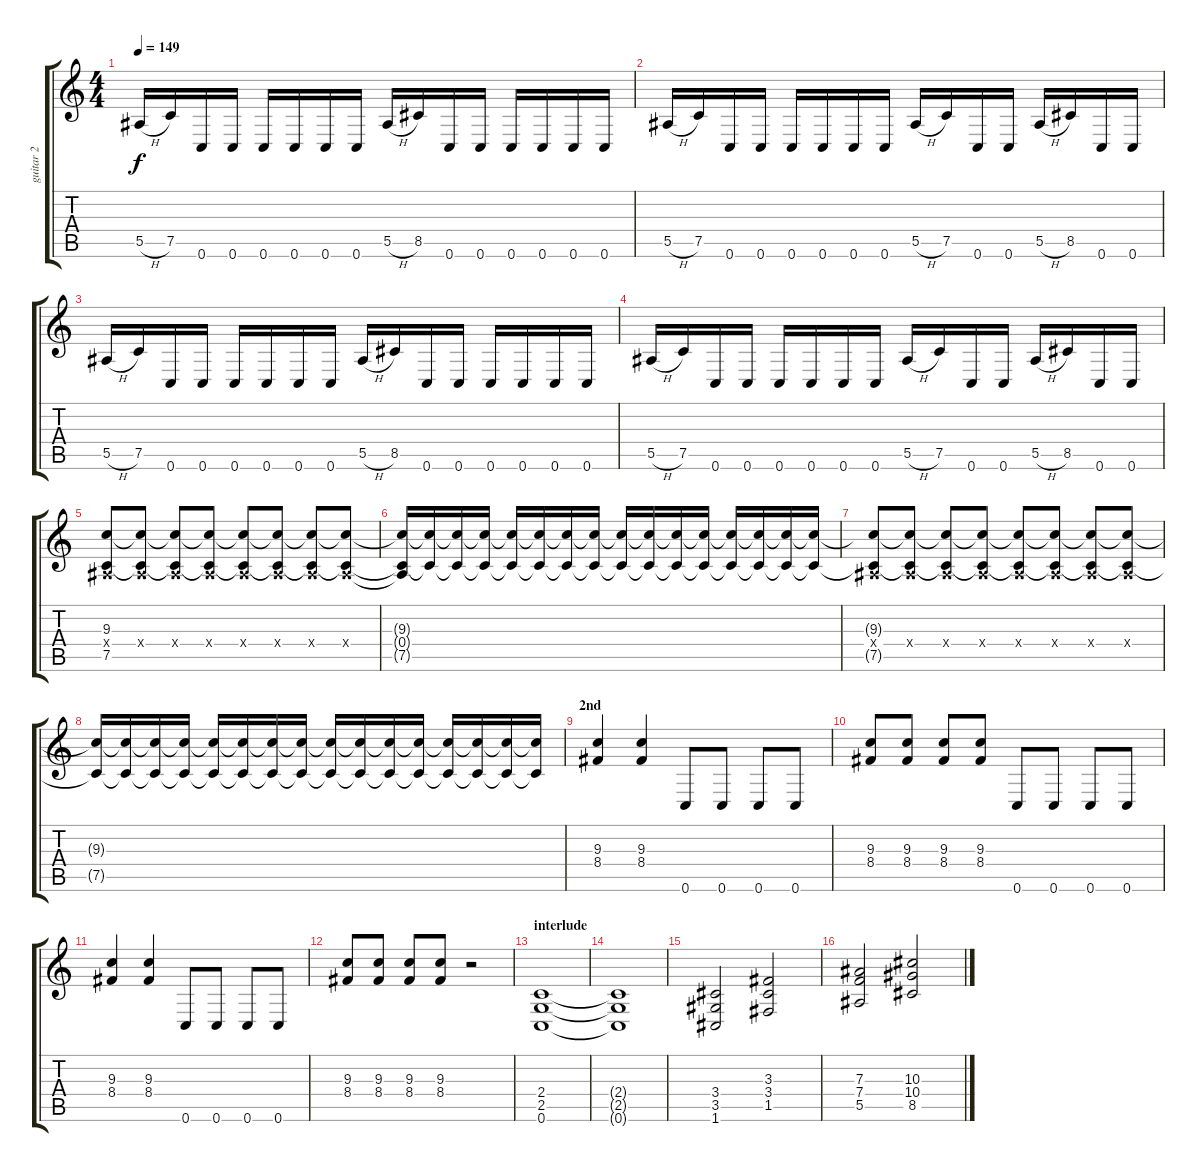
\track ("guitar 2" "guitar 2") {instrument distortionguitar}
\staff {score tabs}
\tuning (C4 G3 Eb3 Bb2 F2 C2) {hide}
\ts (4 4)
\tempo 149
\clef g2
\ks c
5.5{h}.16{dy f} 7.5.16 0.6.16 0.6.16 0.6.16 0.6.16 0.6.16 0.6.16 5.5{h}.16 8.5.16 0.6.16 0.6.16 0.6.16 0.6.16 0.6.16 0.6.16 |
5.5{h}.16 7.5.16 0.6.16 0.6.16 0.6.16 0.6.16 0.6.16 0.6.16 5.5{h}.16 7.5.16 0.6.16 0.6.16 5.5{h}.16 8.5.16 0.6.16 0.6.16 |
5.5{h}.16 7.5.16 0.6.16 0.6.16 0.6.16 0.6.16 0.6.16 0.6.16 5.5{h}.16 8.5.16 0.6.16 0.6.16 0.6.16 0.6.16 0.6.16 0.6.16 |
5.5{h}.16 7.5.16 0.6.16 0.6.16 0.6.16 0.6.16 0.6.16 0.6.16 5.5{h}.16 7.5.16 0.6.16 0.6.16 5.5{h}.16 8.5.16 0.6.16 0.6.16 |
(9.3 0.4{x} 7.5).8 (9.3{t} 0.4{x} 7.5{t}).8 (9.3{t} 0.4{x} 7.5{t}).8 (9.3{t} 0.4{x} 7.5{t}).8 (9.3{t} 0.4{x} 7.5{t}).8 (9.3{t} 0.4{x} 7.5{t}).8 (9.3{t} 0.4{x} 7.5{t}).8 (9.3{t} 0.4{x} 7.5{t}).8 |
(9.3{t} 0.4{t} 7.5{t}).16 (9.3{t} 7.5{t}).16 (9.3{t} 7.5{t}).16 (9.3{t} 7.5{t}).16 (9.3{t} 7.5{t}).16 (9.3{t} 7.5{t}).16 (9.3{t} 7.5{t}).16 (9.3{t} 7.5{t}).16 (9.3{t} 7.5{t}).16 (9.3{t} 7.5{t}).16 (9.3{t} 7.5{t}).16 (9.3{t} 7.5{t}).16 (9.3{t} 7.5{t}).16 (9.3{t} 7.5{t}).16 (9.3{t} 7.5{t}).16 (9.3{t} 7.5{t}).16 |
(9.3{t} 0.4{x} 7.5{t}).8 (9.3{t} 0.4{x} 7.5{t}).8 (9.3{t} 0.4{x} 7.5{t}).8 (9.3{t} 0.4{x} 7.5{t}).8 (9.3{t} 0.4{x} 7.5{t}).8 (9.3{t} 0.4{x} 7.5{t}).8 (9.3{t} 0.4{x} 7.5{t}).8 (9.3{t} 0.4{x} 7.5{t}).8 |
(9.3{t} 7.5{t}).16 (9.3{t} 7.5{t}).16 (9.3{t} 7.5{t}).16 (9.3{t} 7.5{t}).16 (9.3{t} 7.5{t}).16 (9.3{t} 7.5{t}).16 (9.3{t} 7.5{t}).16 (9.3{t} 7.5{t}).16 (9.3{t} 7.5{t}).16 (9.3{t} 7.5{t}).16 (9.3{t} 7.5{t}).16 (9.3{t} 7.5{t}).16 (9.3{t} 7.5{t}).16 (9.3{t} 7.5{t}).16 (9.3{t} 7.5{t}).16 (9.3{t} 7.5{t}).16 |
\section ("" "2nd")
(9.3 8.4).4 (9.3 8.4).4 0.6.8 0.6.8 0.6.8 0.6.8 |
(9.3 8.4).8 (9.3 8.4).8 (9.3 8.4).8 (9.3 8.4).8 0.6.8 0.6.8 0.6.8 0.6.8 |
(9.3 8.4).4 (9.3 8.4).4 0.6.8 0.6.8 0.6.8 0.6.8 |
(9.3 8.4).8 (9.3 8.4).8 (9.3 8.4).8 (9.3 8.4).8 r.2 |
\section ("" "interlude")
(2.4 2.5 0.6).1 |
(2.4{t} 2.5{t} 0.6{t}).1 |
(3.4 3.5 1.6).2 (3.3 3.4 1.5).2 |
(7.3 7.4 5.5).2 (10.3 10.4 8.5).2
